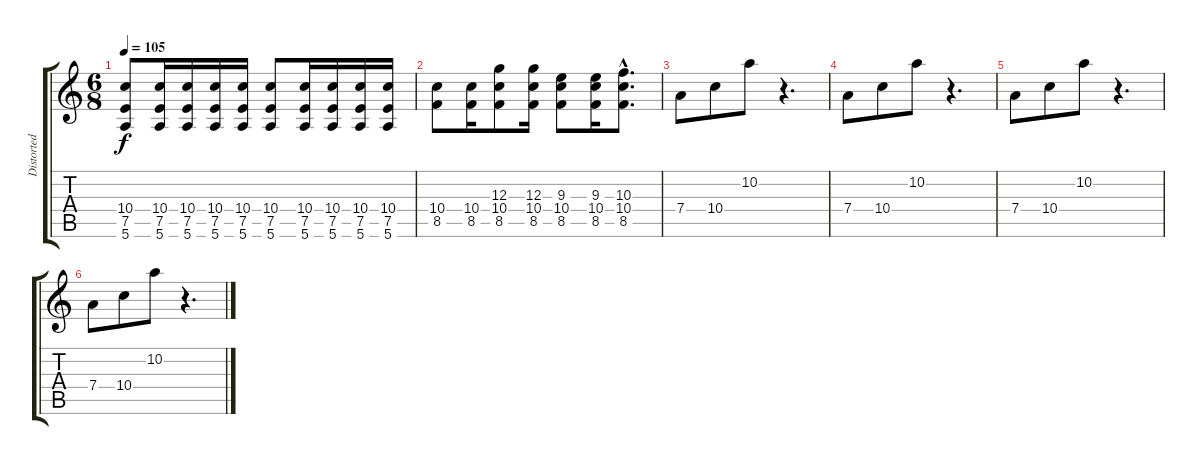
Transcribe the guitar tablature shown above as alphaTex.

\track ("Distorted Guitar" "Distorted ") {instrument distortionguitar}
\staff {score tabs}
\tuning (E4 B3 G3 D3 A2 E2) {hide}
\ts (6 8)
\tempo 105
\clef g2
\ks c
(10.4 7.5 5.6).8{dy f} (10.4 7.5 5.6).16 (10.4 7.5 5.6).16 (10.4 7.5 5.6).16 (10.4 7.5 5.6).16 (10.4 7.5 5.6).8 (10.4 7.5 5.6).16 (10.4 7.5 5.6).16 (10.4 7.5 5.6).16 (10.4 7.5 5.6).16 |
(10.4 8.5).8 (10.4 8.5).16 (12.3 10.4 8.5).8 (12.3 10.4 8.5).16 (9.3 10.4 8.5).8 (9.3 10.4 8.5).16 (10.3{hac} 10.4{hac} 8.5{hac}).8{d} |
7.4.8 10.4.8 10.2.8 r.4{d} |
7.4.8 10.4.8 10.2.8 r.4{d} |
7.4.8 10.4.8 10.2.8 r.4{d} |
7.4.8 10.4.8 10.2.8 r.4{d}
